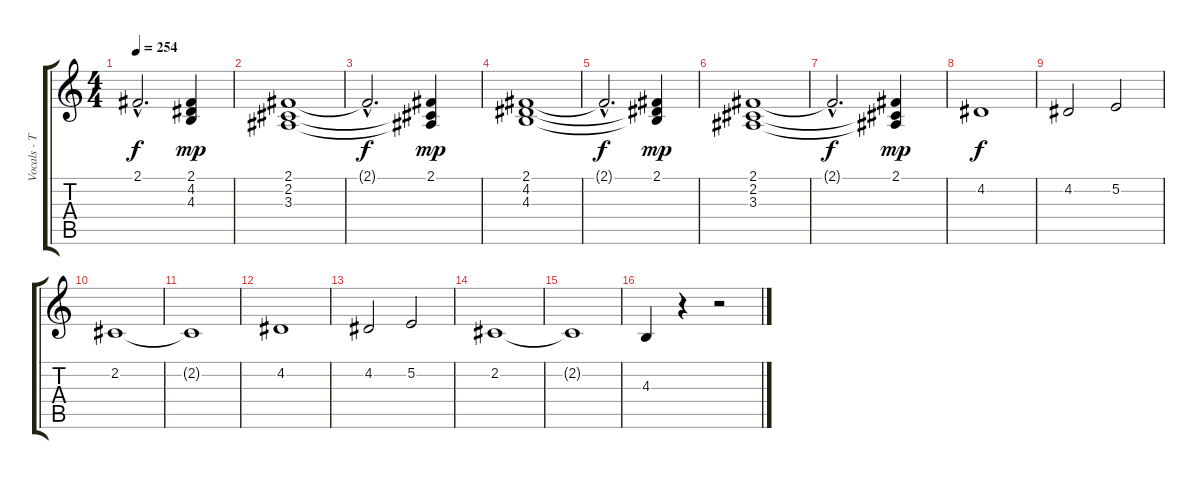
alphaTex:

\track ("Vocals - Tom " "Vocals - T") {instrument tenorsax}
\staff {score tabs}
\tuning (E4 B3 G3 D3 A2 E2) {hide}
\ts (4 4)
\tempo 254
\clef g2
\ks c
2.1{hac t}.2{d dy f} (2.1 4.2{t} 4.3{t}).4{dy mp} |
(2.1 2.2 3.3).1 |
2.1{hac t}.2{d dy f} (2.1 2.2{t} 3.3{t}).4{dy mp} |
(2.1 4.2 4.3).1 |
2.1{hac t}.2{d dy f} (2.1 4.2{t} 4.3{t}).4{dy mp} |
(2.1 2.2 3.3).1 |
2.1{hac t}.2{d dy f} (2.1 2.2{t} 3.3{t}).4{dy mp} |
4.2.1{dy f} |
4.2.2 5.2.2 |
2.2.1 |
2.2{t}.1 |
4.2.1 |
4.2.2 5.2.2 |
2.2.1 |
2.2{t}.1 |
4.3.4 r.4 r.2
